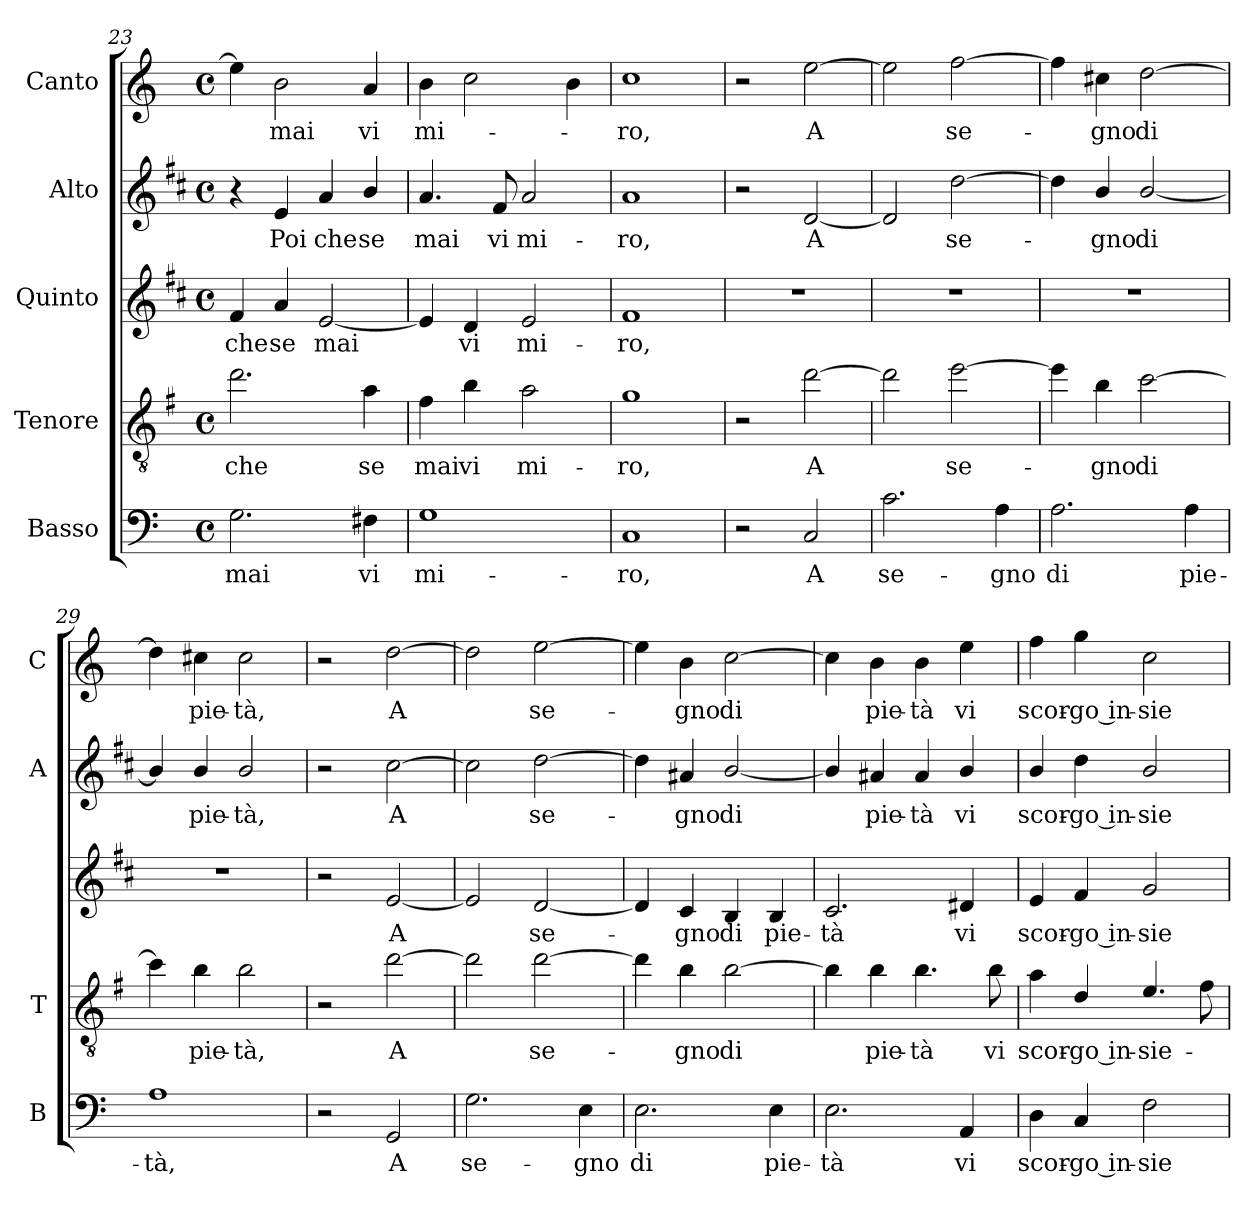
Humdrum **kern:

**kern	**text	**kern	**text	**kern	**text	**kern	**text	**kern	**text
*part5	*part5	*part4	*part4	*part3	*part3	*part2	*part2	*part1	*part1
*staff5	*staff5	*staff4	*staff4	*staff3	*staff3	*staff2	*staff2	*staff1	*staff1
*I"Basso	*	*I"Tenore	*	*I"Quinto	*	*I"Alto	*	*I"Canto	*
*I'B	*	*I'T	*	*	*	*I'A	*	*I'C	*
*clefF4	*	*clefGv2	*	*clefG2	*	*clefG2	*	*clefG2	*
*	*	*ITrd4c7	*	*ITrd1c2	*	*ITrd1c2	*	*	*
*k[]	*	*k[]	*	*k[]	*	*k[]	*	*k[]	*
*C:	*	*C:	*	*C:	*	*C:	*	*C:	*
*M4/4	*	*M4/4	*	*M4/4	*	*M4/4	*	*M4/4	*
*met(c)	*	*met(c)	*	*met(c)	*	*met(c)	*	*met(c)	*
=23	=23	=23	=23	=23	=23	=23	=23	=23	=23
!	!LO:LY:b	!	!LO:LY:b	!	!LO:LY:b	!	!	!	!
2.G\	mai	2.g\	che	4e/	che	4r	.	4ee\]	.
!	!	!	!	!	!LO:LY:b	!	!LO:LY:b	!	!LO:LY:b
.	.	.	.	4g/	se	4d/	Poi	2b\	mai
!	!	!	!	!	!LO:LY:b	!	!LO:LY:b	!	!
.	.	.	.	[2d/	mai	4g/	che	.	.
!	!LO:LY:b	!	!LO:LY:b	!	!	!	!LO:LY:b	!	!LO:LY:b
4F#X\	vi	4d\	se	.	.	4a/	se	4a/	vi
=24	=24	=24	=24	=24	=24	=24	=24	=24	=24
!	!LO:LY:b	!	!LO:LY:b	!	!	!	!LO:LY:b	!	!LO:LY:b
1G	mi-	4B\	mai	4d/]	.	4.g/	mai	4b\	mi-
!	!	!	!LO:LY:b	!	!LO:LY:b	!	!	!	!
.	.	4e\	vi	4c/	vi	.	.	2cc\	.
!	!	!	!	!	!	!	!LO:LY:b	!	!
.	.	.	.	.	.	8e/	vi	.	.
!	!	!	!LO:LY:b	!	!LO:LY:b	!	!LO:LY:b	!	!
.	.	2d\	mi-	2d/	mi-	2g/	mi-	.	.
.	.	.	.	.	.	.	.	4b\	.
=25	=25	=25	=25	=25	=25	=25	=25	=25	=25
!	!LO:LY:b	!	!LO:LY:b	!	!LO:LY:b	!	!LO:LY:b	!	!LO:LY:b
1C	-ro,	1c	-ro,	1e	-ro,	1g	-ro,	1cc	-ro,
=26	=26	=26	=26	=26	=26	=26	=26	=26	=26
2r	.	2r	.	1r	.	2r	.	2r	.
!	!LO:LY:b	!	!LO:LY:b	!	!	!	!LO:LY:b	!	!LO:LY:b
2C/	A	[2g\	A	.	.	[2c/	A	[2ee\	A
!!LO:LB:g=z
=27	=27	=27	=27	=27	=27	=27	=27	=27	=27
!	!LO:LY:b	!	!	!	!	!	!	!	!
2.c\	se-	2g\]	.	1r	.	2c/]	.	2ee\]	.
!	!	!	!LO:LY:b	!	!	!	!LO:LY:b	!	!LO:LY:b
.	.	[2a\	se-	.	.	[2cc\	se-	[2ff\	se-
!	!LO:LY:b	!	!	!	!	!	!	!	!
4A\	-gno	.	.	.	.	.	.	.	.
=28	=28	=28	=28	=28	=28	=28	=28	=28	=28
!	!LO:LY:b	!	!	!	!	!	!	!	!
2.A\	di	4a\]	.	1r	.	4cc\]	.	4ff\]	.
!	!	!	!LO:LY:b	!	!	!	!LO:LY:b	!	!LO:LY:b
.	.	4e\	-gno	.	.	4a/	-gno	4cc#X\	-gno
!	!	!	!LO:LY:b	!	!	!	!LO:LY:b	!	!LO:LY:b
.	.	[2f\	di	.	.	[2a/	di	[2dd\	di
!	!LO:LY:b	!	!	!	!	!	!	!	!
4A\	pie-	.	.	.	.	.	.	.	.
=29	=29	=29	=29	=29	=29	=29	=29	=29	=29
!	!LO:LY:b	!	!	!	!	!	!	!	!
1A	-tà,	4f\]	.	1r	.	4a/]	.	4dd\]	.
!	!	!	!LO:LY:b	!	!	!	!LO:LY:b	!	!LO:LY:b
.	.	4e\	pie-	.	.	4a/	pie-	4cc#X\	pie-
!	!	!	!LO:LY:b	!	!	!	!LO:LY:b	!	!LO:LY:b
.	.	2e\	-tà,	.	.	2a/	-tà,	2cc#\	-tà,
=30	=30	=30	=30	=30	=30	=30	=30	=30	=30
2r	.	2r	.	2r	.	2r	.	2r	.
!	!LO:LY:b	!	!LO:LY:b	!	!LO:LY:b	!	!LO:LY:b	!	!LO:LY:b
2GG/	A	[2g\	A	[2d/	A	[2b\	A	[2dd\	A
=31	=31	=31	=31	=31	=31	=31	=31	=31	=31
!	!LO:LY:b	!	!	!	!	!	!	!	!
2.G\	se-	2g\]	.	2d/]	.	2b\]	.	2dd\]	.
!	!	!	!LO:LY:b	!	!LO:LY:b	!	!LO:LY:b	!	!LO:LY:b
.	.	[2g\	se-	[2c/	se-	[2cc\	se-	[2ee\	se-
!	!LO:LY:b	!	!	!	!	!	!	!	!
4E\	-gno	.	.	.	.	.	.	.	.
=32	=32	=32	=32	=32	=32	=32	=32	=32	=32
!	!LO:LY:b	!	!	!	!	!	!	!	!
2.E\	di	4g\]	.	4c/]	.	4cc\]	.	4ee\]	.
!	!	!	!LO:LY:b	!	!LO:LY:b	!	!LO:LY:b	!	!LO:LY:b
.	.	4e\	-gno	4B/	-gno	4g#X/	-gno	4b\	-gno
!	!	!	!LO:LY:b	!	!LO:LY:b	!	!LO:LY:b	!	!LO:LY:b
.	.	[2e\	di	4A/	di	[2a/	di	[2cc\	di
!	!LO:LY:b	!	!	!	!LO:LY:b	!	!	!	!
4E\	pie-	.	.	4A/	pie-	.	.	.	.
=33	=33	=33	=33	=33	=33	=33	=33	=33	=33
!	!LO:LY:b	!	!	!	!LO:LY:b	!	!	!	!
2.E\	-tà	4e\]	.	2.B/	-tà	4a/]	.	4cc\]	.
!	!	!	!LO:LY:b	!	!	!	!LO:LY:b	!	!LO:LY:b
.	.	4e\	pie-	.	.	4g#X/	pie-	4b\	pie-
!	!	!	!LO:LY:b	!	!	!	!LO:LY:b	!	!LO:LY:b
.	.	4.e\	-tà	.	.	4g#/	-tà	4b\	-tà
!	!LO:LY:b	!	!	!	!LO:LY:b	!	!LO:LY:b	!	!LO:LY:b
4AA/	vi	.	.	4c#X/	vi	4a/	vi	4ee\	vi
!	!	!	!LO:LY:b	!	!	!	!	!	!
.	.	8e\	vi	.	.	.	.	.	.
=34	=34	=34	=34	=34	=34	=34	=34	=34	=34
!	!LO:LY:b	!	!LO:LY:b	!	!LO:LY:b	!	!LO:LY:b	!	!LO:LY:b
4D\	scor-	4d\	scor-	4d/	scor-	4a/	scor-	4ff\	scor-
!	!LO:LY:b	!	!LO:LY:b	!	!LO:LY:b	!	!LO:LY:b	!	!LO:LY:b
4C/	-go in-	4G/	-go in-	4e/	-go in-	4cc\	-go in-	4gg\	-go in-
!	!LO:LY:b	!	!LO:LY:b	!	!LO:LY:b	!	!LO:LY:b	!	!LO:LY:b
2F\	-sie-	4.A/	-sie-	2f/	-sie-	2a/	-sie-	2cc\	-sie-
.	.	8B\	.	.	.	.	.	.	.
=	=	=	=	=	=	=	=	=	=
*-	*-	*-	*-	*-	*-	*-	*-	*-	*-
